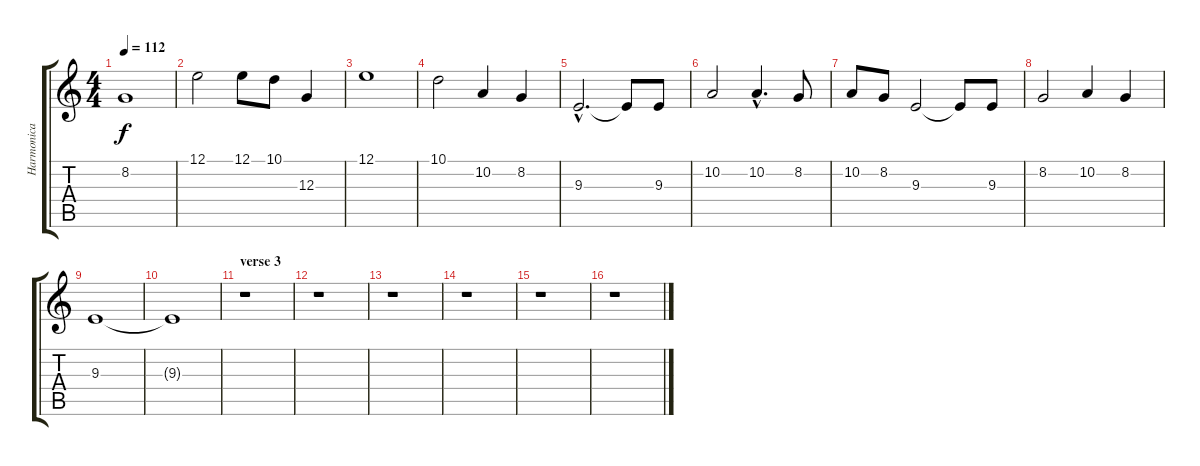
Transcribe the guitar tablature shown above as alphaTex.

\track ("Harmonica" "Harmonica") {instrument harmonica}
\staff {score tabs}
\tuning (E4 B3 G3 D3 A2 E2) {hide}
\ts (4 4)
\tempo 112
\clef g2
\ks c
8.2.1{dy f} |
12.1.2 12.1.8 10.1.8 12.3.4 |
12.1.1 |
10.1.2 10.2.4 8.2.4 |
9.3{hac}.2{d} 9.3{t}.8 9.3.8 |
10.2.2 10.2{hac}.4{d} 8.2.8 |
10.2.8 8.2.8 9.3.2 9.3{t}.8 9.3.8 |
8.2.2 10.2.4 8.2.4 |
9.3.1 |
9.3{t}.1 |
\section ("" "verse 3")
r.1 |
r.1 |
r.1 |
r.1 |
r.1 |
r.1
